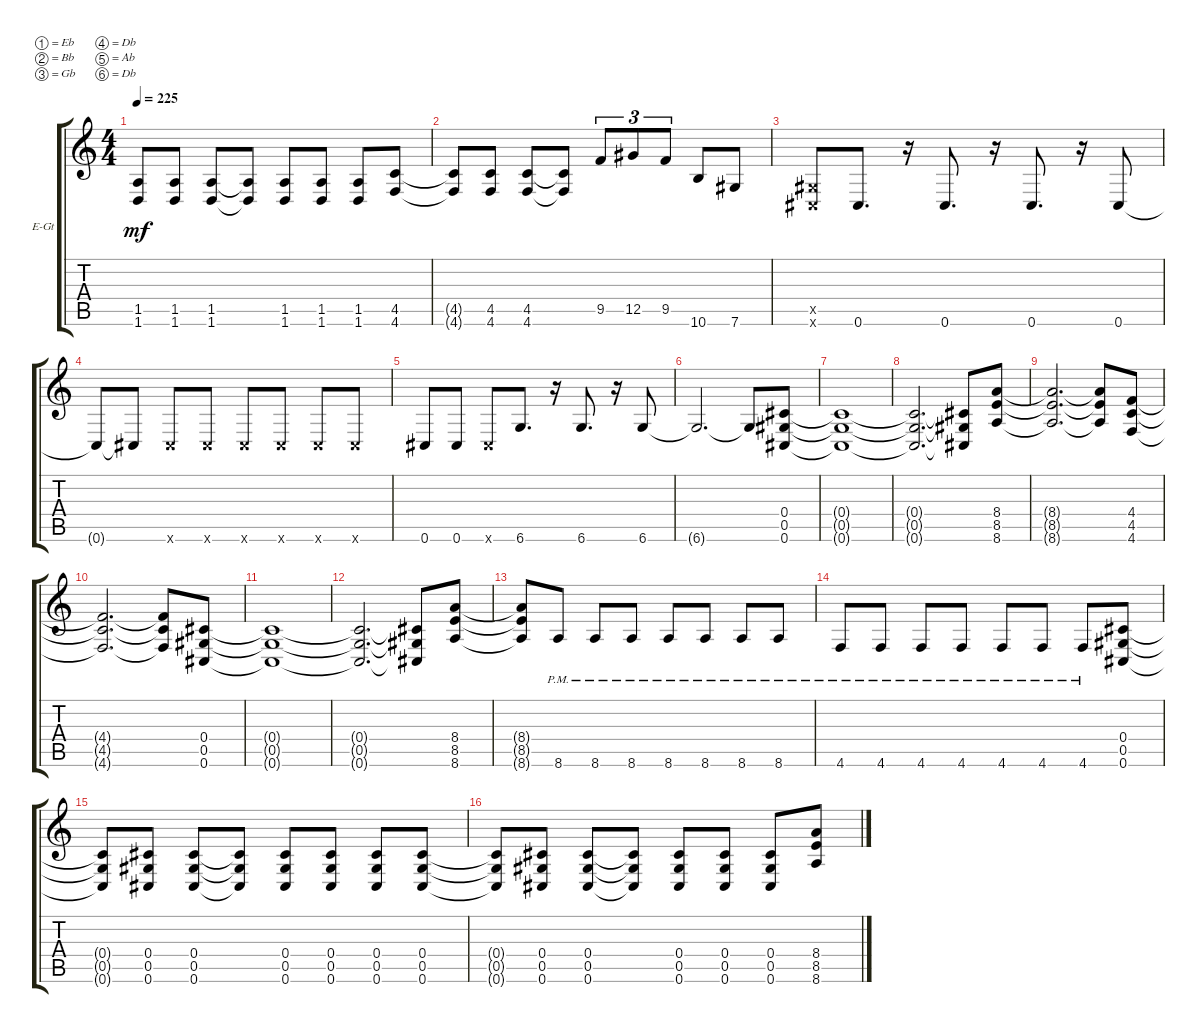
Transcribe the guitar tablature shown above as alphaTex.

\bracketExtendMode groupsimilarinstruments
\firstSystemTrackNameOrientation horizontal
\otherSystemsTrackNameOrientation horizontal
\track ("left" "E-Gt") {instrument distortionguitar}
\staff {score tabs}
\tuning (Eb4 Bb3 Gb3 Db3 Ab2 Db2)
\ts (4 4)
\tempo 225
\clef g2
\ks c
(1.6{t} 1.5{t}).8{dy mf} (1.6 1.5).8 (1.6 1.5).8 (1.6{t} 1.5{t}).8 (1.6 1.5).8 (1.6 1.5).8 (1.6 1.5).8 (4.6 4.5).8 |
(4.6{t} 4.5{t}).8 (4.6 4.5).8 (4.6 4.5).8 (4.6{t} 4.5{t}).8 9.5.8{tu (3 2)} 12.5.8{tu (3 2)} 9.5.8{tu (3 2)} 10.6.8 7.6.8 |
(0.5{x} 0.6{x}).8 0.6.8{d} r.16 0.6.8{d} r.16 0.6.8{d} r.16 0.6.8 |
0.6{t}.8 0.6{t}.8 0.6{x}.8 0.6{x}.8 0.6{x}.8 0.6{x}.8 0.6{x}.8 0.6{x}.8 |
0.6.8 0.6.8 0.6{x}.8 6.6.8{d} r.16 6.6.8{d} r.16 6.6.8 |
6.6{t}.2{d} 6.6{t}.8 (0.6 0.5 0.4).8 |
(0.6{t} 0.5{t} 0.4{t}).1 |
(0.4{t} 0.5{t} 0.6{t}).2{d} (0.6{t} 0.5{t} 0.4{t}).8 (8.4 8.5 8.6).8 |
(8.6{t} 8.5{t} 8.4{t}).2{d} (8.6{t} 8.5{t} 8.4{t}).8 (4.6 4.5 4.4).8 |
(4.4{t} 4.5{t} 4.6{t}).2{d} (4.6{t} 4.5{t} 4.4{t}).8 (0.4 0.5 0.6).8 |
(0.6{t} 0.5{t} 0.4{t}).1 |
(0.4{t} 0.5{t} 0.6{t}).2{d} (0.4{t} 0.5{t} 0.6{t}).8 (8.4 8.5 8.6).8 |
(8.4{t} 8.5{t} 8.6{t}).8 8.6{pm}.8 8.6{pm}.8 8.6{pm}.8 8.6{pm}.8 8.6{pm}.8 8.6{pm}.8 8.6{pm}.8 |
4.6{pm}.8 4.6{pm}.8 4.6{pm}.8 4.6{pm}.8 4.6{pm}.8 4.6{pm}.8 4.6{pm}.8 (0.6 0.5 0.4).8 |
(0.5{t} 0.6{t} 0.4{t}).8 (0.6 0.5 0.4).8 (0.6 0.5 0.4).8 (0.4{t} 0.5{t} 0.6{t}).8 (0.6 0.5 0.4).8 (0.6 0.4 0.5).8 (0.6 0.5 0.4).8 (0.4 0.5 0.6).8 |
(0.5{t} 0.6{t} 0.4{t}).8 (0.6 0.5 0.4).8 (0.6 0.5 0.4).8 (0.4{t} 0.5{t} 0.6{t}).8 (0.6 0.5 0.4).8 (0.6 0.4 0.5).8 (0.6 0.5 0.4).8 (8.4 8.5 8.6).8
